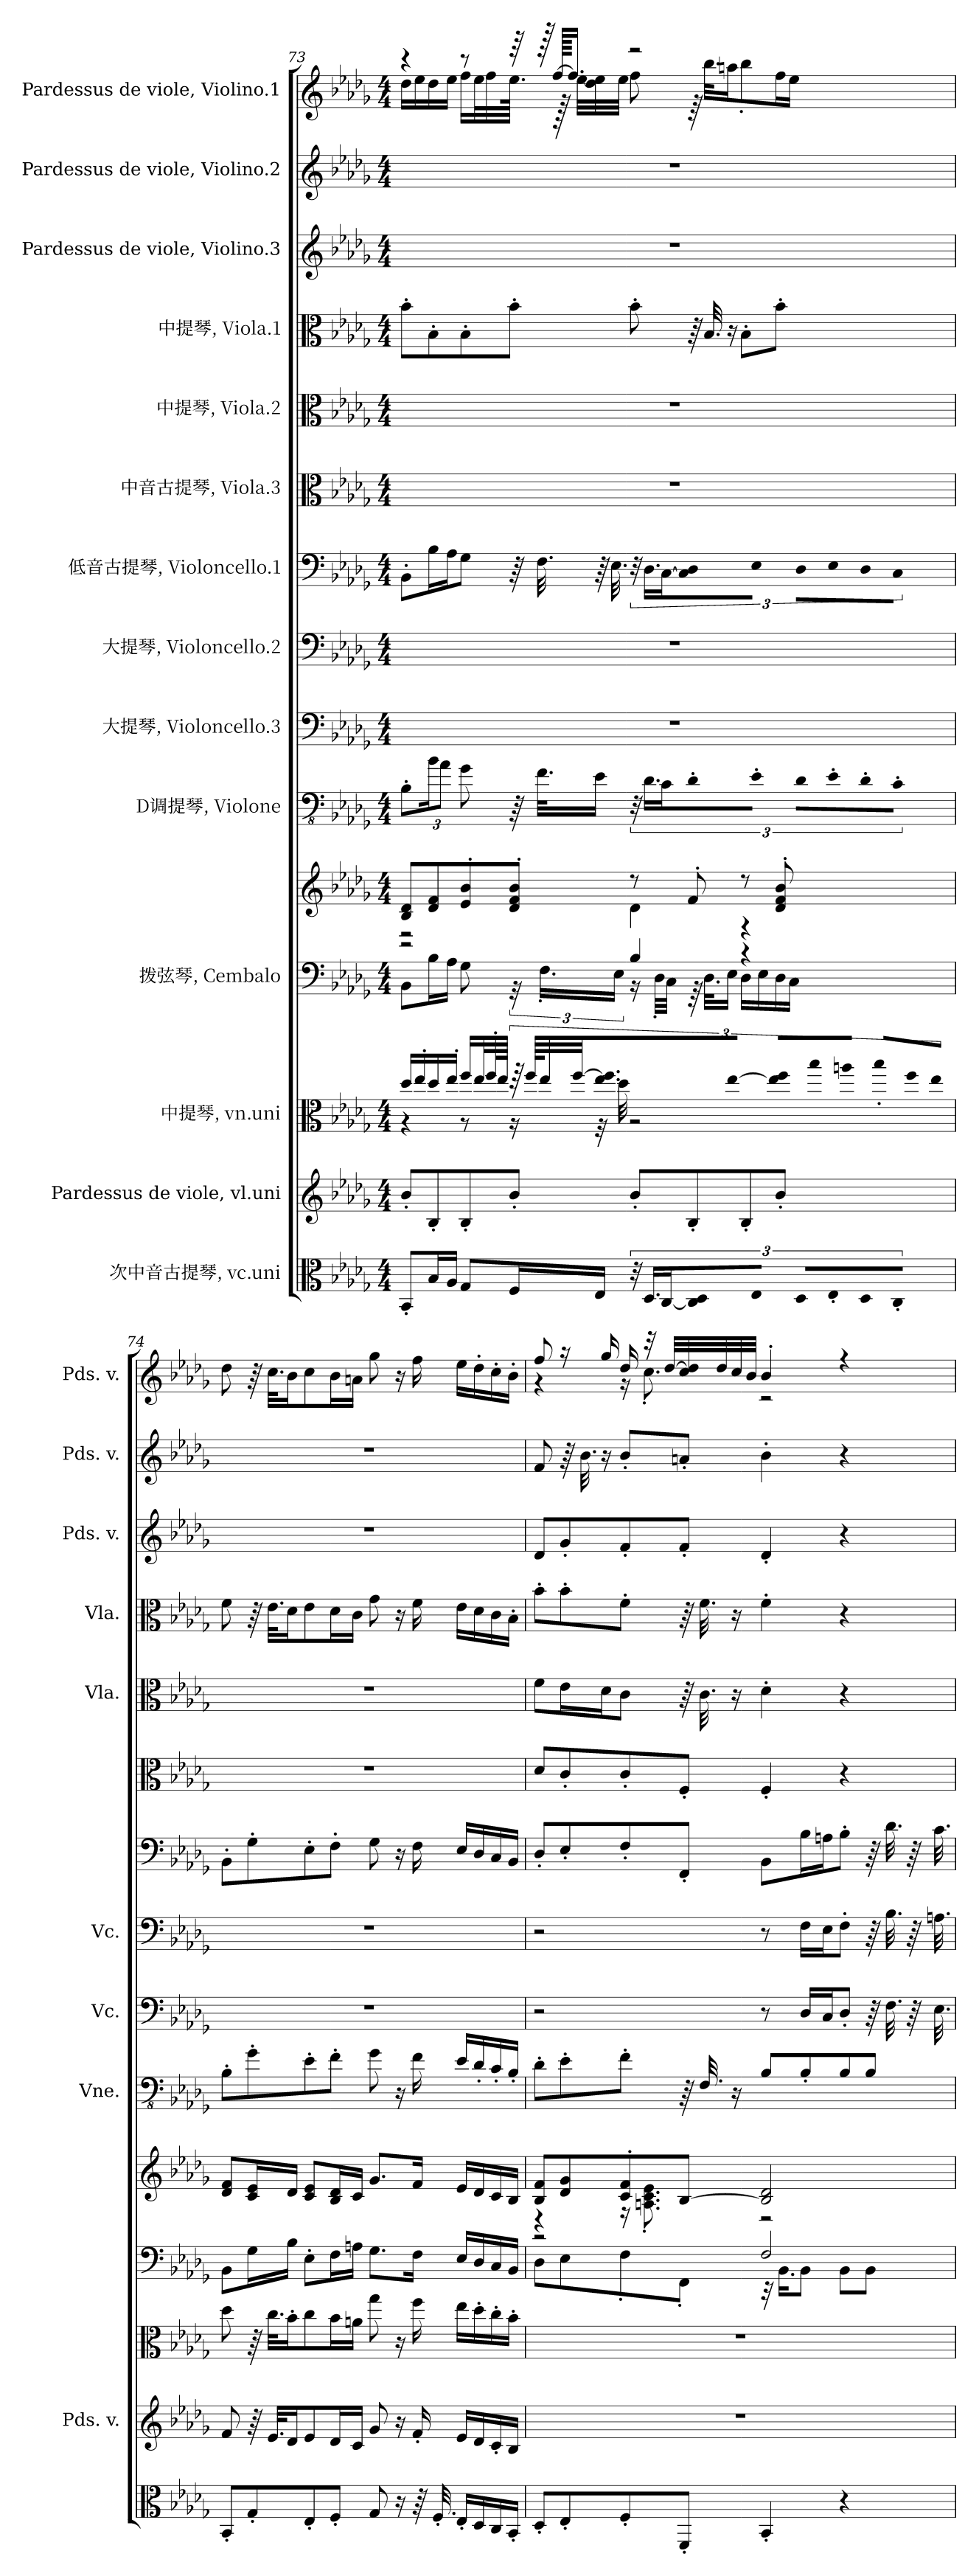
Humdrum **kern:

**kern	**kern	**kern	**kern	**kern	**kern	**kern	**kern	**kern	**kern	**kern	**kern	**kern	**kern	**kern
*part14	*part13	*part12	*part11	*part11	*part10	*part9	*part8	*part7	*part6	*part5	*part4	*part3	*part2	*part1
*staff15	*staff14	*staff13	*staff12	*staff11	*staff10	*staff9	*staff8	*staff7	*staff6	*staff5	*staff4	*staff3	*staff2	*staff1
*I"次中音古提琴, vc.uni	*I"Pardessus de viole, vl.uni	*I"中提琴, vn.uni	*I"拨弦琴, Cembalo	*	*I"D调提琴, Violone	*I"大提琴, Violoncello.3	*I"大提琴, Violoncello.2	*I"低音古提琴, Violoncello.1	*I"中音古提琴, Viola.3	*I"中提琴, Viola.2	*I"中提琴, Viola.1	*I"Pardessus de viole, Violino.3	*I"Pardessus de viole, Violino.2	*I"Pardessus de viole, Violino.1
*	*I'Pds. v.	*	*	*	*I'Vne.	*I'Vc.	*I'Vc.	*	*	*I'Vla.	*I'Vla.	*I'Pds. v.	*I'Pds. v.	*I'Pds. v.
!!LO:PB:g=z
*clefC3	*clefG2	*clefC3	*clefF4	*clefG2	*clefFv4	*clefF4	*clefF4	*clefF4	*clefC3	*clefC3	*clefC3	*clefG2	*clefG2	*clefG2
*	*	*	*	*	*ITrd7c12	*	*	*	*	*	*	*	*	*
*k[b-e-a-d-g-]	*k[b-e-a-d-g-]	*k[b-e-a-d-g-]	*k[b-e-a-d-g-]	*k[b-e-a-d-g-]	*k[b-e-a-d-g-]	*k[b-e-a-d-g-]	*k[b-e-a-d-g-]	*k[b-e-a-d-g-]	*k[b-e-a-d-g-]	*k[b-e-a-d-g-]	*k[b-e-a-d-g-]	*k[b-e-a-d-g-]	*k[b-e-a-d-g-]	*k[b-e-a-d-g-]
*M4/4	*M4/4	*M4/4	*M4/4	*M4/4	*M4/4	*M4/4	*M4/4	*M4/4	*M4/4	*M4/4	*M4/4	*M4/4	*M4/4	*M4/4
=73	=73	=73	=73	=73	=73	=73	=73	=73	=73	=73	=73	=73	=73	=73
*	*	*^	*^	*^	*	*	*	*	*	*	*	*	*	*^
8BB-'/L	8b-'/L	16dd-/LL	4r	2r	8BB-\L	8B-/ 8d-/L	2r	8BBB-'\L	1r	1r	8BB-'\L	1r	1r	8b-'\L	1r	1r	4r	16dd-\LL
.	.	16ee-'/	.	.	.	.	.	.	.	.	.	.	.	.	.	.	.	16ee-\
*	*	*	*	*	*	*	*	*Xbrackettup	*	*	*	*	*	*	*	*	*	*
16B-/L	8B-'/	16dd-/	.	.	16B-\L	8d-/ 8f/	.	24BB-\K	.	.	16B-\L	.	.	8B-'\	.	.	.	16dd-\
.	.	.	.	.	.	.	.	12AA-\J	.	.	.	.	.	.	.	.	.	.
16A-/JJ	.	16ee-'/JJ	.	.	16A-\JJ	.	.	.	.	.	16A-\J	.	.	.	.	.	.	16ee-\JJ
8G-/L	8B-'/	16ff/LL	8r	.	8G-\	8e-/' 8b-/'	.	8GG-\	.	.	8G-\J	.	.	8B-'\	.	.	8r	16ff\LL
.	.	32ee-/L	.	.	.	.	.	.	.	.	.	.	.	.	.	.	.	32ee-\L
.	.	64ff'/L	.	.	.	.	.	.	.	.	.	.	.	.	.	.	.	32ff\
.	.	64ee-/JJJJ	.	.	.	.	.	.	.	.	.	.	.	.	.	.	.	.
16F/L	8b-'/J	96r	16r	.	48r	8d-/' 8f/' 8b-/'J	.	64r	.	.	64r	.	.	8b-'\J	.	.	64r	64.ee-\JJJk
.	.	96ff/KLLL	.	.	.	.	.	.	.	.	.	.	.	.	.	.	.	.
.	.	.	.	.	.	.	.	32.FF\KLL	.	.	32.F\	.	.	.	.	.	128r	.
.	.	48ee-/	.	.	24.F'\LL	.	.	.	.	.	.	.	.	.	.	.	.	.
.	.	.	.	.	.	.	.	.	.	.	.	.	.	.	.	.	[128ff/KKKLL	128r
.	.	.	.	.	.	.	.	.	.	.	.	.	.	.	.	.	16.ff/JJ]	[32ee-\LLL
.	.	[48ff/	.	.	.	.	.	.	.	.	.	.	.	.	.	.	.	.
16E-/JJ	.	32.ee-/ 32.ff/]	32r	.	.	.	.	16EE-\JJ	.	.	64r	.	.	.	.	.	.	32dd-\ 32ee-\]
.	.	.	.	.	.	.	.	.	.	.	32.E-\	.	.	.	.	.	.	.
.	.	.	.	.	24E-\JJ	.	.	.	.	.	.	.	.	.	.	.	.	.
.	.	.	32dd-\	.	.	.	.	.	.	.	.	.	.	.	.	.	.	32ee-\JJJ
.	.	[64ee-/JJJk	.	.	.	.	.	.	.	.	.	.	.	.	.	.	.	.
*	*	*	*	*	*	*	*	*brackettup	*	*	*	*	*	*	*	*	*	*
48r	8b-'/L	8ee-/] 8ff/L	2r	4B-/	16r	8r	4d-\	48r	.	.	48r	.	.	8b-'\	.	.	2r	8ff\
24.D-/LL	.	.	.	.	.	.	.	24.DD-\LL	.	.	24.D-\LL	.	.	.	.	.	.	.
.	.	.	.	.	32D-'\LLL	.	.	.	.	.	.	.	.	.	.	.	.	.
[24C/	.	.	.	.	.	.	.	24CC\	.	.	[24C\	.	.	.	.	.	.	.
.	.	.	.	.	32C\JJJ	.	.	.	.	.	.	.	.	.	.	.	.	.
16C/] 16D-/	8B-'/	16bb-/L	.	.	64r	8f'/	.	16DD-'\	.	.	16C\] 16D-\	.	.	64r	.	.	.	64r
.	.	.	.	.	32.D-\KLL	.	.	.	.	.	.	.	.	32.B-/	.	.	.	32.bb-\KLL
16E-/JJ	.	16aan/JJ	.	.	16E-\JJ	.	.	16EE-'\JJ	.	.	16E-\JJ	.	.	16r	.	.	.	16aan\J
16D-/LL	8B-'/	8bb-'/L	.	4r	16D-\LL	8r	4r	16DD-\LL	.	.	16D-\LL	.	.	8B-'\L	.	.	.	8bb-'\
16E-'/	.	.	.	.	16E-\	.	.	16EE-'\	.	.	16E-\	.	.	.	.	.	.	.
16D-/	8b-'/J	16ff/L	.	.	16D-\	8d-/' 8f/' 8b-/'	.	16DD-'\	.	.	16D-\	.	.	8b-'\J	.	.	.	16ff\L
16C'/JJ	.	16ee-/JJ	.	.	16C\JJ	.	.	16CC'\JJ	.	.	16C\JJ	.	.	.	.	.	.	16ee-\JJ
*	*	*v	*v	*	*	*	*	*	*	*	*	*	*	*	*	*	*v	*v
*	*	*	*v	*v	*	*	*	*	*	*	*	*	*	*	*	*
*	*	*	*	*v	*v	*	*	*	*	*	*	*	*	*	*
!!LO:PB:g=z
=74	=74	=74	=74	=74	=74	=74	=74	=74	=74	=74	=74	=74	=74	=74
8BB-'/L	8f/	8dd-\	8BB-\L	8d-/ 8f/L	8BBB-'\L	1r	1r	8BB-'\L	1r	1r	8f\	1r	1r	8dd-\
8G-'/	64r	64r	16G-\L	16c/ 16e-/L	8GG-'\	.	.	8G-'\	.	.	64r	.	.	64r
.	32.e-/KLL	32.cc\KLL	.	.	.	.	.	.	.	.	32.e-\KLL	.	.	32.cc\KLL
.	16d-/J	16b-'\J	16B-\JJ	16d-/JJ	.	.	.	.	.	.	16d-\J	.	.	16b-\J
8E-'/	8e-/	8cc\	8E-'\L	8c/ 8e-/L	8EE-'\	.	.	8E-'\	.	.	8e-\	.	.	8cc\
8F'/J	16d-/L	16b-\L	16F\L	16B-/ 16d-/L	8FF'\J	.	.	8F'\J	.	.	16d-\L	.	.	16b-\L
.	16c/JJ	16an\JJ	16An\JJ	16c/JJ	.	.	.	.	.	.	16c\JJ	.	.	16an\JJ
8G-/	8g-/	8gg-\	8.G-\L	8.g-/L	8GG-\	.	.	8G-\	.	.	8g-\	.	.	8gg-\
16r	16r	16r	.	.	16r	.	.	16r	.	.	16r	.	.	16r
64r	16f'/	16ff\	16F\Jk	16f/Jk	16FF\	.	.	16F\	.	.	16f\	.	.	16ff\
32.F'/	.	.	.	.	.	.	.	.	.	.	.	.	.	.
16E-'/LL	16e-/LL	16ee-\LL	16E-/LL	16e-/LL	16EE-/LL	.	.	16E-/LL	.	.	16e-\LL	.	.	16ee-\LL
16D-/	16d-/	16dd-'\	16D-/	16d-/	16DD-'/	.	.	16D-/	.	.	16d-\	.	.	16dd-'\
16C/	16c'/	16cc'\	16C/	16c/	16CC'/	.	.	16C/	.	.	16c\	.	.	16cc'\
16BB-'/JJ	16B-/JJ	16b-'\JJ	16BB-/JJ	16B-/JJ	16BBB-'/JJ	.	.	16BB-/JJ	.	.	16B-'\JJ	.	.	16b-'\JJ
!!LO:PB:g=z
=75	=75	=75	=75	=75	=75	=75	=75	=75	=75	=75	=75	=75	=75	=75
*	*	*	*^	*^	*	*	*	*	*	*	*	*	*	*^
8D-'/L	1r	1r	2r	8D-\L	8B-/ 8f/L	4r	8DD-'\L	2r	2r	8D-'/L	8d-/L	8f\L	8b-'\L	8d-/L	8f/	8ff/	4r
8E-'/	.	.	.	8E-\	8d-/ 8g-/	.	8EE-'\	.	.	8E-'/	8c'/	16e-\L	8b-'\	8g-'/	64r	16r	.
.	.	.	.	.	.	.	.	.	.	.	.	.	.	.	32.b-\	.	.
.	.	.	.	.	.	.	.	.	.	.	.	16d-\J	.	.	16r	16gg-/	.
8F'/	.	.	.	8F'\	8c/' 8f/'	16r	8FF'\J	.	.	8F'/	8c'/	8c\J	8f'\J	8f'/	8b-'/L	16dd-/	16r
.	.	.	.	.	.	8.An\' 8.c\' 8.e-\'	.	.	.	.	.	.	.	.	.	32r	8.cc'\
.	.	.	.	.	.	.	.	.	.	.	.	.	.	.	.	[32dd-/LLL	.
8FF'/J	.	.	.	8FF'\J	[8B-/J	.	64r	.	.	8FF'/J	8F'/J	64r	64r	8f'/J	8an'/J	32cc/ 32dd-/]	.
.	.	.	.	.	.	.	32.FFF/	.	.	.	.	32.c\	32.f\	.	.	.	.
.	.	.	.	.	.	.	.	.	.	.	.	.	.	.	.	32dd-/	.
.	.	.	.	.	.	.	16r	.	.	.	.	16r	16r	.	.	32cc/	.
.	.	.	.	.	.	.	.	.	.	.	.	.	.	.	.	32b-/JJJ	.
4BB-'/	.	.	2F/	32r	2B-/] 2d-/	2r	8BBB-/L	8r	8r	8BB-\L	4F'/	4d-'\	4f'\	4d-'/	4b-'\	4b-'/	2r
.	.	.	.	16.BB-\KL	.	.	.	.	.	.	.	.	.	.	.	.	.
.	.	.	.	8BB-\J	.	.	8BBB-'/	16D-/LL	16F\LL	16B-\L	.	.	.	.	.	.	.
.	.	.	.	.	.	.	.	16C/J	16E-\J	16An\J	.	.	.	.	.	.	.
4r	.	.	.	8BB-\L	.	.	8BBB-/	8D-'/J	8F'\J	8B-'\J	4r	4r	4r	4r	4r	4r	.
.	.	.	.	8BB-\J	.	.	8BBB-/J	64r	64r	64r	.	.	.	.	.	.	.
.	.	.	.	.	.	.	.	32.F\	32.B-\	32.d-\	.	.	.	.	.	.	.
.	.	.	.	.	.	.	.	64r	64r	64r	.	.	.	.	.	.	.
.	.	.	.	.	.	.	.	32.E-\	32.An\	32.c\	.	.	.	.	.	.	.
*	*	*	*v	*v	*	*	*	*	*	*	*	*	*	*	*	*v	*v
*	*	*	*	*v	*v	*	*	*	*	*	*	*	*	*	*
=	=	=	=	=	=	=	=	=	=	=	=	=	=	=
*-	*-	*-	*-	*-	*-	*-	*-	*-	*-	*-	*-	*-	*-	*-
